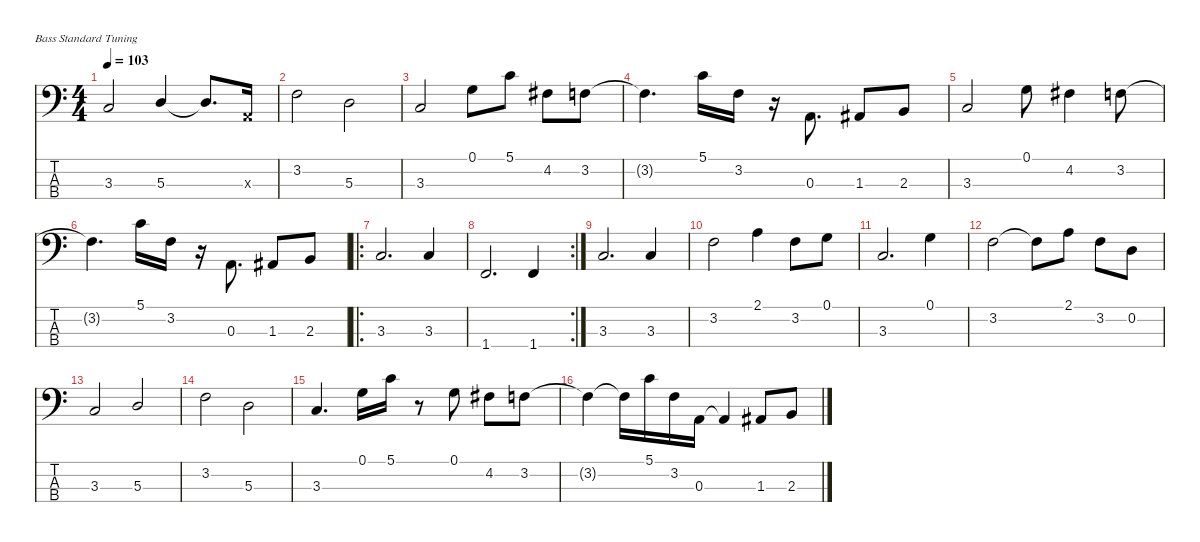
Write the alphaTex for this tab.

\defaultSystemsLayout 4
\hideDynamics
\bracketExtendMode nobrackets
\singleTrackTrackNamePolicy hidden
\multiTrackTrackNamePolicy hidden
\otherSystemsTrackNameOrientation horizontal
\track ("Bass 2" "ac.bs.") {instrument acousticbass}
\staff {score tabs}
\tuning (G2 D2 A1 E1)
\ts (4 4)
\tempo 103
\clef f4
\ks c
3.3.2{dy f beam Up} 5.3.4{beam Up} 5.3{t}.8{d beam Up} 0.3{x}.16{beam Up} |
3.2.2{beam Down} 5.3.2{beam Down} |
3.3.2{beam Up} 0.1.8{beam Down} 5.1.8{beam Down} 4.2{acc #}.8{beam Down} 3.2.8{beam Down} |
3.2{t}.4{d beam Down} 5.1.16{beam Down} 3.2.16{beam Down} r.16{beam Down} 0.3.8{d beam Up} 1.3{acc #}.8{beam Up} 2.3.8{beam Up} |
3.3.2{beam Up} 0.1.8{beam Down} 4.2{acc #}.4{beam Down} 3.2.8{beam Down} |
3.2{t}.4{d beam Down} 5.1.16{beam Down} 3.2.16{beam Down} r.16{beam Down} 0.3.8{d beam Up} 1.3{acc #}.8{beam Up} 2.3.8{beam Up} |
\ro
3.3.2{d beam Up} 3.3.4{beam Up} |
\rc 2
1.4.2{d beam Up} 1.4.4{beam Up} |
3.3.2{d beam Up} 3.3.4{beam Up} |
3.2.2{beam Down} 2.1.4{beam Down} 3.2.8{beam Down} 0.1.8{beam Down} |
3.3.2{d beam Up} 0.1.4{beam Down} |
3.2.2{beam Down} 3.2{t}.8{beam Down} 2.1.8{beam Down} 3.2.8{beam Down} 0.2.8{beam Down} |
3.3.2{beam Up} 5.3.2{beam Up} |
3.2.2{beam Down} 5.3.2{beam Down} |
3.3.4{d beam Up} 0.1.16{beam Down} 5.1.16{beam Down} r.8{beam Down} 0.1.8{beam Down} 4.2{acc #}.8{beam Down} 3.2.8{beam Down} |
3.2{t}.4{beam Down} 3.2{t}.16{beam Down} 5.1.16{beam Down} 3.2.16{beam Down} 0.3.16{beam Down} 0.3{t}.4{beam Up} 1.3{acc #}.8{beam Up} 2.3.8{beam Up}
